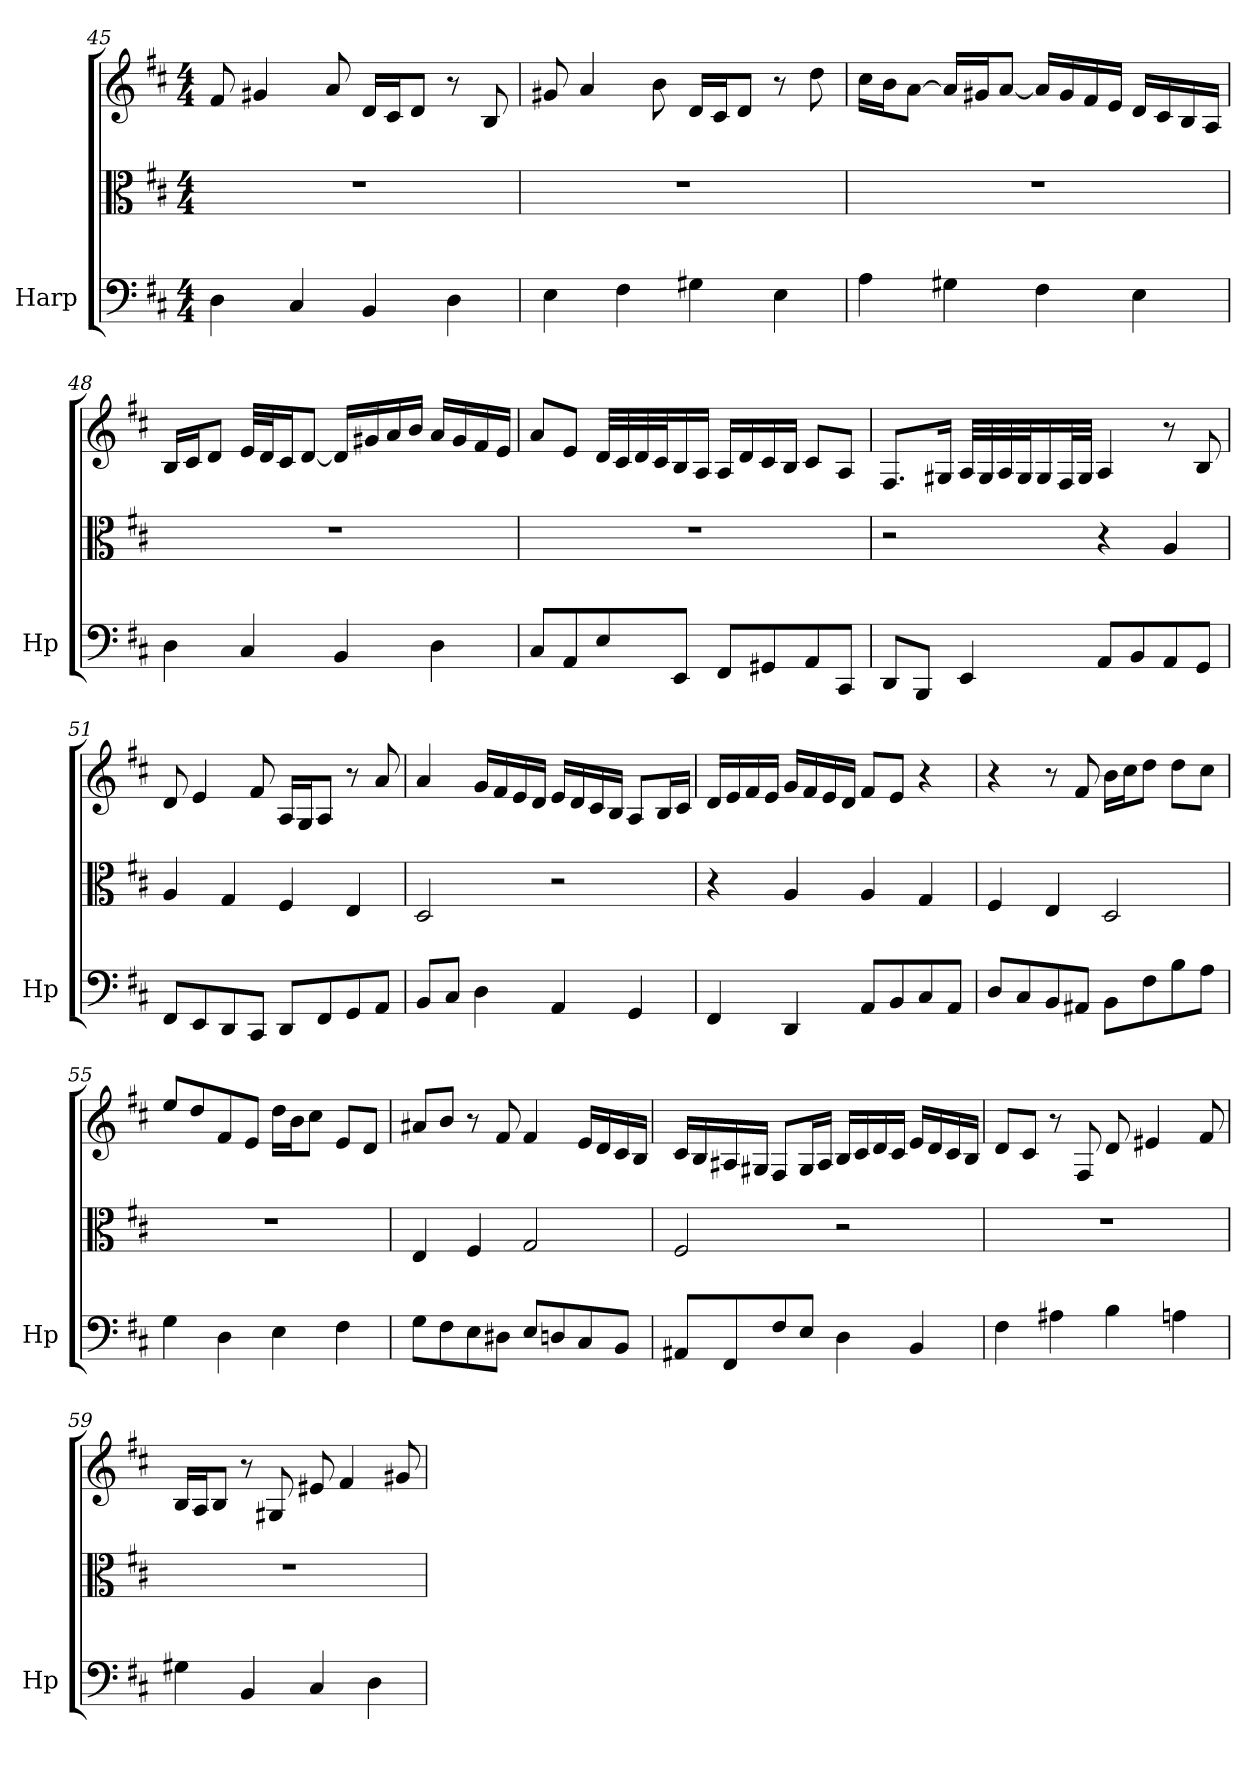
**kern	**kern	**kern
*part1	*part1	*part1
*staff3	*staff2	*staff1
*I"Harp	*	*
*I'Hp	*	*
*clefF4	*clefC3	*clefG2
*k[f#c#]	*k[f#c#]	*k[f#c#]
*M4/4	*M4/4	*M4/4
=45	=45	=45
4D\	1r	8f#/
.	.	4g#X/
4C#/	.	.
.	.	8a/
4BB/	.	16d/LL
.	.	16c#/J
.	.	8d/J
4D\	.	8r
.	.	8B/
=46	=46	=46
4E\	1r	8g#X/
.	.	4a/
4F#\	.	.
.	.	8b\
4G#X\	.	16d/LL
.	.	16c#/J
.	.	8d/J
4E\	.	8r
.	.	8dd\
!!LO:LB:g=z
=47	=47	=47
4A\	1r	16cc#\LL
.	.	16b\J
.	.	[8a\J
4G#X\	.	16a/LL]
.	.	16g#X/J
.	.	[8a/J
4F#\	.	16a/LL]
.	.	16g#/
.	.	16f#/
.	.	16e/JJ
4E\	.	16d/LL
.	.	16c#/
.	.	16B/
.	.	16A/JJ
=48	=48	=48
4D\	1r	16B/LL
.	.	16c#/J
.	.	8d/J
4C#/	.	32e/LLL
.	.	32d/J
.	.	16c#/J
.	.	[8d/J
4BB/	.	16d/LL]
.	.	16g#X/
.	.	16a/
.	.	16b/JJ
4D\	.	16a/LL
.	.	16g#/
.	.	16f#/
.	.	16e/JJ
!!LO:PB:g=z
=49	=49	=49
8C#/L	1r	8a/L
8AA/	.	8e/J
8E/	.	32d/LLL
.	.	32c#/
.	.	32d/
.	.	32c#/J
8EE/J	.	16B/
.	.	16A/JJ
8FF#/L	.	16A/LL
.	.	16d/
8GG#X/	.	16c#/
.	.	16B/JJ
8AA/	.	8c#/L
8CC#/J	.	8A/J
=50	=50	=50
8DD/L	2r	8.F#/L
8BBB/J	.	.
.	.	16G#X/Jk
4EE/	.	32A/LLL
.	.	32G#/
.	.	32A/
.	.	32G#/J
.	.	16G#/
.	.	32F#/L
.	.	32G#/JJJ
8AA/L	4r	4A/
8BB/	.	.
8AA/	4A/	8r
8GG/J	.	8B/
!!LO:LB:g=z
=51	=51	=51
8FF#/L	4A/	8d/
8EE/	.	4e/
8DD/	4G/	.
8CC#/J	.	8f#/
8DD/L	4F#/	16A/LL
.	.	16G/J
8FF#/	.	8A/J
8GG/	4E/	8r
8AA/J	.	8a/
=52	=52	=52
8BB/L	2D/	4a/
8C#/J	.	.
4D\	.	16g/LL
.	.	16f#/
.	.	16e/
.	.	16d/JJ
4AA/	2r	16e/LL
.	.	16d/
.	.	16c#/
.	.	16B/JJ
4GG/	.	8A/L
.	.	16B/L
.	.	16c#/JJ
=53	=53	=53
4FF#/	4r	16d/LL
.	.	16e/
.	.	16f#/
.	.	16e/JJ
4DD/	4A/	16g/LL
.	.	16f#/
.	.	16e/
.	.	16d/JJ
8AA/L	4A/	8f#/L
8BB/	.	8e/J
8C#/	4G/	4r
8AA/J	.	.
!!LO:LB:g=z
=54	=54	=54
8D/L	4F#/	4r
8C#/	.	.
8BB/	4E/	8r
8AA#X/J	.	8f#/
8BB\L	2D/	16b\LL
.	.	16cc#\J
8F#\	.	8dd\J
8B\	.	8dd\L
8A\J	.	8cc#\J
=55	=55	=55
4G\	1r	8ee/L
.	.	8dd/
4D\	.	8f#/
.	.	8e/J
4E\	.	16dd\LL
.	.	16b\J
.	.	8cc#\J
4F#\	.	8e/L
.	.	8d/J
=56	=56	=56
8G\L	4E/	8a#X/L
8F#\	.	8b/J
8E\	4F#/	8r
8D#X\J	.	8f#/
8E/L	2G/	4f#/
8Dn/	.	.
8C#/	.	16e/LL
.	.	16d/
8BB/J	.	16c#/
.	.	16B/JJ
!!LO:LB:g=z
=57	=57	=57
8AA#X/L	2F#/	16c#/LL
.	.	16B/
8FF#/	.	16A#X/
.	.	16G#X/JJ
8F#/	.	8F#/L
8E/J	.	16G#/L
.	.	16A#/JJ
4D\	2r	16B/LL
.	.	16c#/
.	.	16d/
.	.	16c#/JJ
4BB/	.	16e/LL
.	.	16d/
.	.	16c#/
.	.	16B/JJ
=58	=58	=58
4F#\	1r	8d/L
.	.	8c#/J
4A#X\	.	8r
.	.	8F#/
4B\	.	8d/
.	.	4e#X/
4An\	.	.
.	.	8f#/
=59	=59	=59
4G#X\	1r	16B/LL
.	.	16A/J
.	.	8B/J
4BB/	.	8r
.	.	8G#X/
4C#/	.	8e#X/
.	.	4f#/
4D\	.	.
.	.	8g#X/
=	=	=
*-	*-	*-
